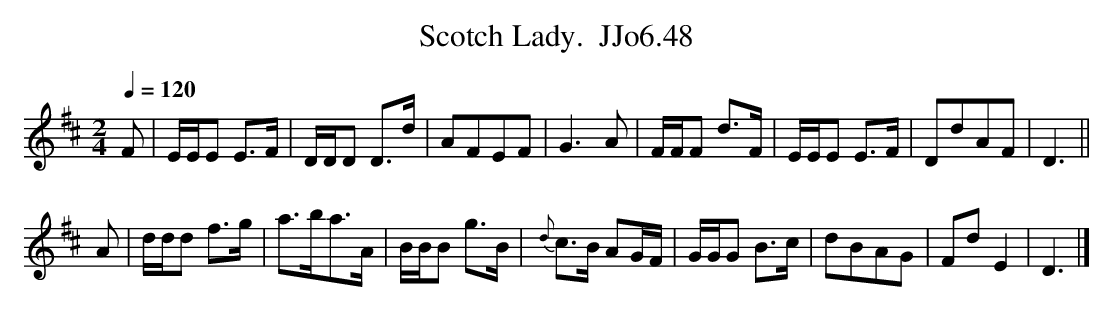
X:1
T:Scotch Lady.  JJo6.48
M:2/4
L:1/8
Q:1/4=120
K:D
F|E/E/E E>F|D/D/D D>d|AFEF|G3A|F/F/F d>F|E/E/E E>F|DdAF|D3 ||
A|d/d/d f>g|a>ba>A|B/B/B g>B|{d}c>B AG/F/|G/G/G B>c|dBAG|Fd E2|D3 |]
